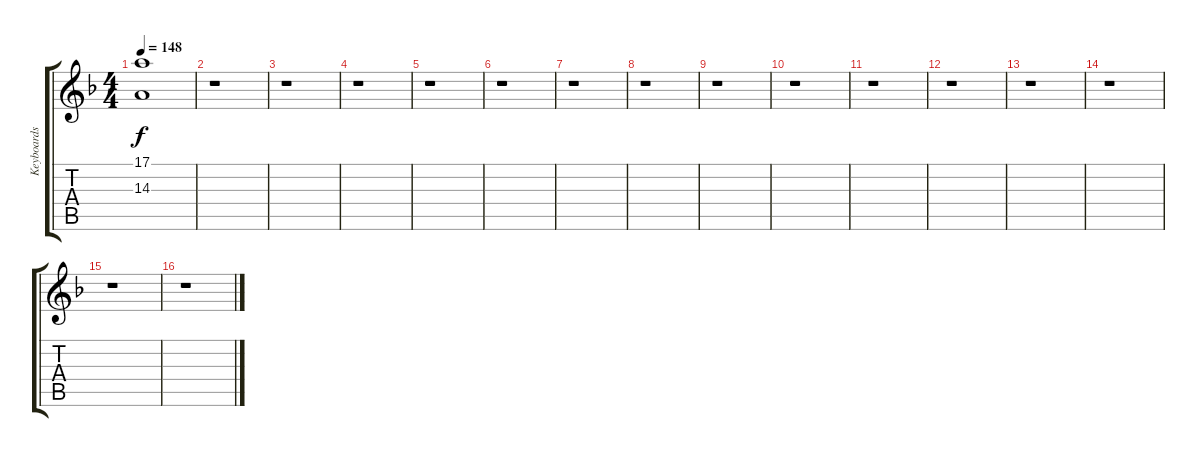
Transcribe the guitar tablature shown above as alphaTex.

\track ("Keyboards (I)" "Keyboards ") {instrument reedorgan}
\staff {score tabs}
\tuning (E4 B3 G3 D3 A2 E2) {hide}
\ts (4 4)
\tempo 148
\clef g2
\ks dminor
(17.1{t} 14.3{t}).1{dy f volume 16} |
r.1 |
r.1 |
r.1 |
r.1 |
r.1 |
r.1 |
r.1 |
r.1 |
r.1 |
r.1 |
r.1 |
r.1 |
r.1 |
r.1 |
r.1
